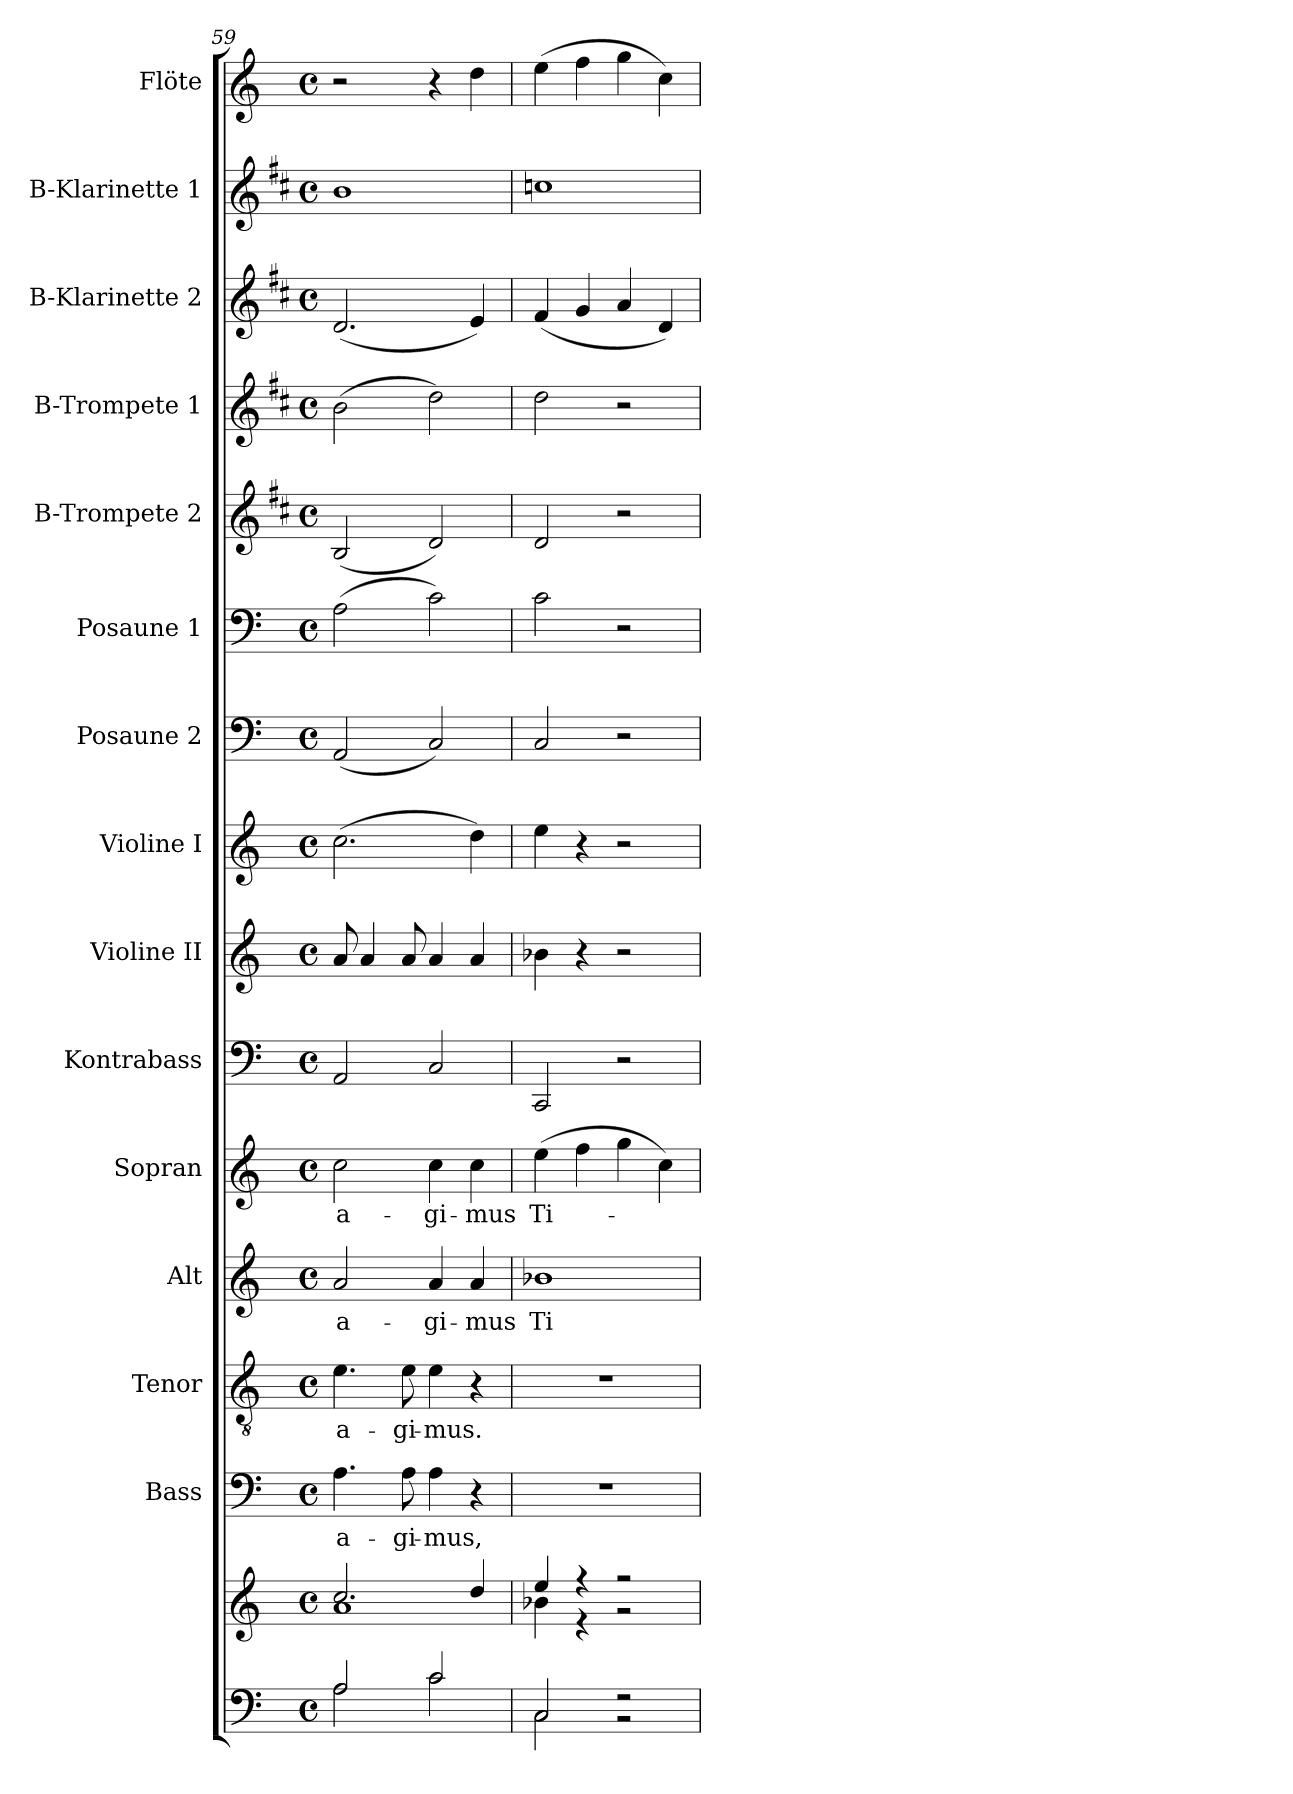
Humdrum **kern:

**kern	**kern	**kern	**text	**kern	**text	**kern	**text	**kern	**text	**kern	**kern	**kern	**kern	**kern	**kern	**kern	**kern	**kern	**kern
*part15	*part15	*part14	*part14	*part13	*part13	*part12	*part12	*part11	*part11	*part10	*part9	*part8	*part7	*part6	*part5	*part4	*part3	*part2	*part1
*staff16	*staff15	*staff14	*staff14	*staff13	*staff13	*staff12	*staff12	*staff11	*staff11	*staff10	*staff9	*staff8	*staff7	*staff6	*staff5	*staff4	*staff3	*staff2	*staff1
*	*	*I"Bass	*	*I"Tenor	*	*I"Alt	*	*I"Sopran	*	*I"Kontrabass	*I"Violine II	*I"Violine I	*I"Posaune 2	*I"Posaune 1	*I"B-Trompete 2	*I"B-Trompete 1	*I"B-Klarinette 2	*I"B-Klarinette 1	*I"Flöte
*	*	*I'B.	*	*I'T.	*	*I'A.	*	*I'S.	*	*I'Kb.	*I'Vl. II	*I'Vl. I	*I'Pos. 2	*I'Pos. 1	*I'B Trp. 2	*I'B Trp. 1	*I'B Kl. 2	*I'B Kl. 1	*I'Fl.
*clefF4	*clefG2	*clefF4	*	*clefGv2	*	*clefG2	*	*clefG2	*	*clefF4	*clefG2	*clefG2	*clefF4	*clefF4	*clefG2	*clefG2	*clefG2	*clefG2	*clefG2
*	*	*	*	*	*	*	*	*	*	*ITrd7c12	*	*	*	*	*ITrd1c2	*ITrd1c2	*ITrd1c2	*ITrd1c2	*
*k[]	*k[]	*k[]	*	*k[]	*	*k[]	*	*k[]	*	*k[]	*k[]	*k[]	*k[]	*k[]	*k[]	*k[]	*k[]	*k[]	*k[]
*C:	*C:	*C:	*	*C:	*	*C:	*	*C:	*	*C:	*C:	*C:	*C:	*C:	*C:	*C:	*C:	*C:	*C:
*M4/4	*M4/4	*M4/4	*	*M4/4	*	*M4/4	*	*M4/4	*	*M4/4	*M4/4	*M4/4	*M4/4	*M4/4	*M4/4	*M4/4	*M4/4	*M4/4	*M4/4
*met(c)	*met(c)	*met(c)	*	*met(c)	*	*met(c)	*	*met(c)	*	*met(c)	*met(c)	*met(c)	*met(c)	*met(c)	*met(c)	*met(c)	*met(c)	*met(c)	*met(c)
=59	=59	=59	=59	=59	=59	=59	=59	=59	=59	=59	=59	=59	=59	=59	=59	=59	=59	=59	=59
*^	*^	*	*	*	*	*	*	*	*	*	*	*	*	*	*	*	*	*	*
!	!	!	!	!	!LO:LY:b	!	!LO:LY:b	!	!LO:LY:b	!	!LO:LY:b	!	!	!	!	!	!	!	!	!	!
2A/	2A\	2.cc/	1a	4.A\	a-	4.e\	a-	2a/	a-	2cc\	a-	2AAA/	8a/	(>2.cc\	(<2AA/	(>2A\	(<2A/	(>2a\	(<2.c/	1a	2r
.	.	.	.	.	.	.	.	.	.	.	.	.	4a/	.	.	.	.	.	.	.	.
!	!	!	!	!	!LO:LY:b	!	!LO:LY:b	!	!	!	!	!	!	!	!	!	!	!	!	!	!
.	.	.	.	8A\	-gi-	8e\	-gi-	.	.	.	.	.	8a/	.	.	.	.	.	.	.	.
!	!	!	!	!	!LO:LY:b	!	!LO:LY:b	!	!LO:LY:b	!	!LO:LY:b	!	!	!	!	!	!	!	!	!	!
2c/	2c\	.	.	4A\	-mus,	4e\	-mus.	4a/	-gi-	4cc\	-gi-	2CC/	4a/	.	2C/)	2c\)	2c/)	2cc\)	.	.	4r
!	!	!	!	!	!	!	!	!	!LO:LY:b	!	!LO:LY:b	!	!	!	!	!	!	!	!	!	!
.	.	4dd/	.	4r	.	4r	.	4a/	-mus	4cc\	-mus	.	4a/	4dd\)	.	.	.	.	4d/)	.	4dd\
=60	=60	=60	=60	=60	=60	=60	=60	=60	=60	=60	=60	=60	=60	=60	=60	=60	=60	=60	=60	=60	=60
!	!	!	!	!	!	!	!	!	!LO:LY:b	!	!LO:LY:b	!	!	!	!	!	!	!	!	!	!
2C/	2C\	4ee/	4b-X\	1r	.	1r	.	1b-X	Ti-	(>4ee\	Ti-	2CCC/	4b-X\	4ee\	2C/	2c\	2c/	2cc\	(<4e/	1b-X	(>4ee\
.	.	4r	4r	.	.	.	.	.	.	4ff\	.	.	4r	4r	.	.	.	.	4f/	.	4ff\
2r	2r	2r	2r	.	.	.	.	.	.	4gg\	.	2r	2r	2r	2r	2r	2r	2r	4g/	.	4gg\
.	.	.	.	.	.	.	.	.	.	4cc\)	.	.	.	.	.	.	.	.	4c/)	.	4cc\)
*v	*v	*	*	*	*	*	*	*	*	*	*	*	*	*	*	*	*	*	*	*	*
*	*v	*v	*	*	*	*	*	*	*	*	*	*	*	*	*	*	*	*	*	*
=	=	=	=	=	=	=	=	=	=	=	=	=	=	=	=	=	=	=	=
*-	*-	*-	*-	*-	*-	*-	*-	*-	*-	*-	*-	*-	*-	*-	*-	*-	*-	*-	*-
